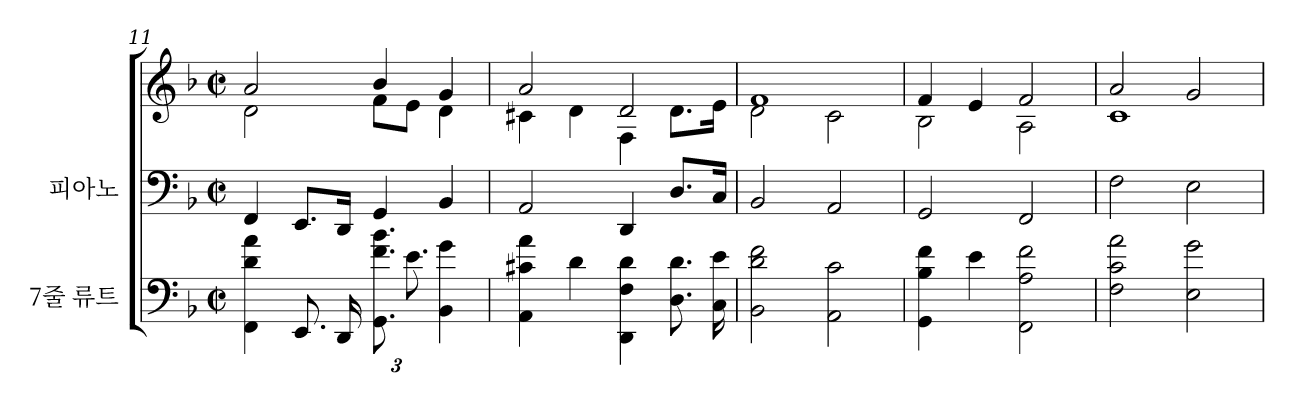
**kern	**kern	**kern
*part2	*part1	*part1
*staff3	*staff2	*staff1
*I"7줄 류트	*I"피아노	*
!!LO:LB:g=z
*	*clefF4	*clefG2
*k[b-]	*k[b-]	*k[b-]
*M2/2	*M2/2	*M2/2
*met(c|)	*met(c|)	*met(c|)
=11	=11	=11
*	*	*^
4FF 4d 4a	4FF/	2a/	2d\
8.EE	8.EE/L	.	.
16DD	16DD/Jk	.	.
*Xbrackettup	*	*	*
12.GG 12.f 12.b-	4GG/	4b-/	8f\L
12.e	.	.	8e\J
4BB- 4g	4BB-/	4g/	4d\
=12	=12	=12	=12
4AA 4c# 4a	2AA/	2a/	4c#X\
4d	.	.	4d\
4DD 4F 4d	4DD/	2d/	4F\
8.D 8.d	8.D/L	.	8.d\L
16C 16e	16C/Jk	.	16e\Jk
=13	=13	=13	=13
2BB- 2d 2f	2BB-/	1f	2d\
2AA 2c	2AA/	.	2c\
=14	=14	=14	=14
4GG 4B- 4f	2GG/	4f/	2B-\
4e	.	4e/	.
2FF 2A 2f	2FF/	2f/	2A\
=15	=15	=15	=15
2F 2c 2a	2F\	2a/	1c
2E 2g	2E\	2g/	.
*	*	*v	*v
=	=	=
*-	*-	*-
